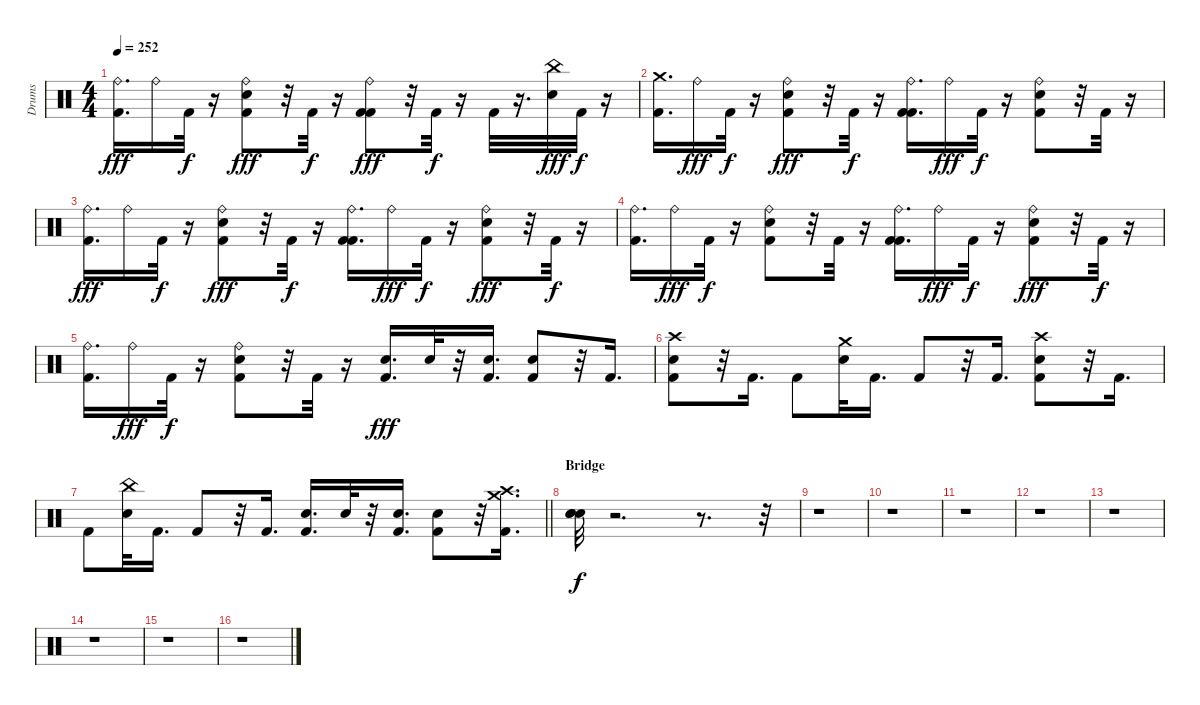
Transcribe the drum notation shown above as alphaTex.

\track ("Drums" "Drums") {instrument percussion}
\staff {score}
\articulation defaults
\ts (4 4)
\tempo 252
\clef neutral
\ks c
("Ride (bell)" "Kick (hit) 2").16{d dy fff} "Ride (bell)".16 "Kick (hit) 2".32{dy f} r.16 ("Ride (bell)" "Kick (hit) 2" "Snare (hit) 2").8{dy fff} r.32 "Kick (hit) 2".32{dy f} r.16 ("Ride (bell)" "Kick (hit) 2" "Kick (hit) 2").8{dy fff} r.32 "Kick (hit) 2".32{dy f} r.16 "Kick (hit) 2".32 r.16{d} ("Snare (hit) 2" "China (hit)").32{dy fff} "Kick (hit) 2".32{dy f} r.16 |
("Kick (hit) 2" "Crash medium (hit)").16{d} "Ride (bell)".16{dy fff} "Kick (hit) 2".32{dy f} r.16 ("Snare (hit) 2" "Kick (hit) 2" "Ride (bell)").8{dy fff} r.32 "Kick (hit) 2".32{dy f} r.16 ("Kick (hit) 2" "Kick (hit) 2" "Ride (bell)").16{d} "Ride (bell)".16{dy fff} "Kick (hit) 2".32{dy f} r.16 ("Kick (hit) 2" "Snare (hit) 2" "Ride (bell)").8 r.32 "Kick (hit) 2".32 r.16 |
("Ride (bell)" "Kick (hit) 2").16{d dy fff} "Ride (bell)".16 "Kick (hit) 2".32{dy f} r.16 ("Ride (bell)" "Kick (hit) 2" "Snare (hit) 2").8{dy fff} r.32 "Kick (hit) 2".32{dy f} r.16 ("Kick (hit) 2" "Kick (hit) 2" "Ride (bell)").16{d} "Ride (bell)".16{dy fff} "Kick (hit) 2".32{dy f} r.16 ("Ride (bell)" "Kick (hit) 2" "Snare (hit) 2").8{dy fff} r.32 "Kick (hit) 2".32{dy f} r.16 |
("Kick (hit) 2" "Ride (bell)").16{d} "Ride (bell)".16{dy fff} "Kick (hit) 2".32{dy f} r.16 ("Kick (hit) 2" "Ride (bell)" "Snare (hit) 2").8 r.32 "Kick (hit) 2".32 r.16 ("Kick (hit) 2" "Ride (bell)" "Kick (hit) 2").16{d} "Ride (bell)".16{dy fff} "Kick (hit) 2".32{dy f} r.16 ("Snare (hit) 2" "Kick (hit) 2" "Ride (bell)").8{dy fff} r.32 "Kick (hit) 2".32{dy f} r.16 |
("Kick (hit) 2" "Ride (bell)").16{d} "Ride (bell)".16{dy fff} "Kick (hit) 2".32{dy f} r.16 ("Kick (hit) 2" "Ride (bell)" "Snare (hit) 2").8 r.32 "Kick (hit) 2".32 r.16 ("Kick (hit) 2" "Snare (hit) 2").16{d dy fff} "Snare (hit) 2".32 r.32 ("Snare (hit) 2" "Kick (hit) 2").16{d} ("Snare (hit) 2" "Kick (hit) 2").8 r.32 "Kick (hit) 2".16{d} |
("Snare (hit) 2" "Kick (hit) 2" "Crash high (hit)").8 r.32 "Kick (hit) 2".16{d} "Kick (hit) 2".8 ("Crash medium (hit)" "Snare (hit) 2").32 "Kick (hit) 2".16{d} "Kick (hit) 2".8 r.32 "Kick (hit) 2".16{d} ("Kick (hit) 2" "Crash high (hit)" "Snare (hit) 2").8 r.32 "Kick (hit) 2".16{d} |
\barLineRight lightlight "Kick (hit) 2".8
("Snare (hit) 2" "China (hit)").32 "Kick (hit) 2".16{d} "Kick (hit) 2".8 r.32 "Kick (hit) 2".16{d} ("Kick (hit) 2" "Snare (hit) 2").16{d} "Snare (hit) 2".32 r.32 ("Snare (hit) 2" "Kick (hit) 2").16{d} ("Snare (hit) 2" "Kick (hit) 2").8 r.32 ("Kick (hit) 2" "Crash medium (hit)" "Crash high (hit)").16{d} |
\section ("" "Bridge")
("Snare (hit)" "Snare (hit)" "Snare (hit)").32{dy f} r.2{d} r.8{d} r.32 |
r.1 |
r.1 |
r.1 |
r.1 |
r.1 |
r.1 |
r.1 |
r.1
